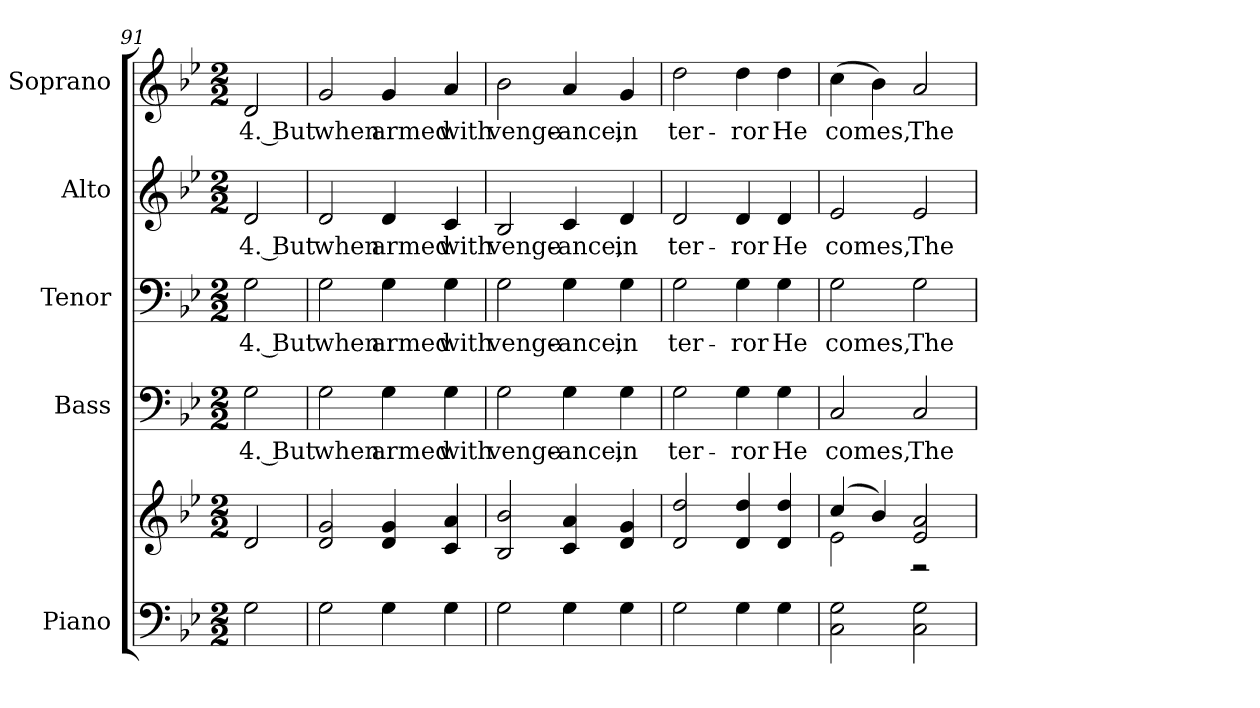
**kern	**kern	**kern	**text	**kern	**text	**kern	**text	**kern	**text
*part5	*part5	*part4	*part4	*part3	*part3	*part2	*part2	*part1	*part1
*staff6	*staff5	*staff4	*staff4	*staff3	*staff3	*staff2	*staff2	*staff1	*staff1
*I"Piano	*	*I"Bass	*	*I"Tenor	*	*I"Alto	*	*I"Soprano	*
*I'Pno.	*	*I'B.	*	*I'T.	*	*I'A.	*	*I'S.	*
!!LO:PB:g=z
*clefF4	*clefG2	*clefF4	*	*clefF4	*	*clefG2	*	*clefG2	*
*k[b-e-]	*k[b-e-]	*k[b-e-]	*	*k[b-e-]	*	*k[b-e-]	*	*k[b-e-]	*
*B-:	*B-:	*B-:	*	*B-:	*	*B-:	*	*B-:	*
*M2/2	*M2/2	*M2/2	*	*M2/2	*	*M2/2	*	*M2/2	*
=91	=91	=91	=91	=91	=91	=91	=91	=91	=91
!	!	!	!LO:LY:b:color=#000000	!	!	!	!	!	!
!	!	!	!	!	!LO:LY:b:color=#000000	!	!	!	!
!	!	!	!	!	!	!	!LO:LY:b:color=#000000	!	!
!	!	!	!	!	!	!	!	!	!LO:LY:b:color=#000000
2Gi\	2di/	2Gi\	4. But	2Gi\	4. But	2di/	4. But	2di/	4. But
=92	=92	=92	=92	=92	=92	=92	=92	=92	=92
!	!	!	!LO:LY:b:color=#000000	!	!	!	!	!	!
!	!	!	!	!	!LO:LY:b:color=#000000	!	!	!	!
!	!	!	!	!	!	!	!LO:LY:b:color=#000000	!	!
!	!	!	!	!	!	!	!	!	!LO:LY:b:color=#000000
2Gi\	2di/ 2gi	2Gi\	when	2Gi\	when	2di/	when	2gi/	when
!	!	!	!LO:LY:b:color=#000000	!	!	!	!	!	!
!	!	!	!	!	!LO:LY:b:color=#000000	!	!	!	!
!	!	!	!	!	!	!	!LO:LY:b:color=#000000	!	!
!	!	!	!	!	!	!	!	!	!LO:LY:b:color=#000000
4Gi\	4di/ 4gi	4Gi\	armed	4Gi\	armed	4di/	armed	4gi/	armed
!	!	!	!LO:LY:b:color=#000000	!	!	!	!	!	!
!	!	!	!	!	!LO:LY:b:color=#000000	!	!	!	!
!	!	!	!	!	!	!	!LO:LY:b:color=#000000	!	!
!	!	!	!	!	!	!	!	!	!LO:LY:b:color=#000000
4Gi\	4ci/ 4ai	4Gi\	with	4Gi\	with	4ci/	with	4ai/	with
!!LO:PB:g=z
=93	=93	=93	=93	=93	=93	=93	=93	=93	=93
!	!	!	!LO:LY:b:color=#000000	!	!	!	!	!	!
!	!	!	!	!	!LO:LY:b:color=#000000	!	!	!	!
!	!	!	!	!	!	!	!LO:LY:b:color=#000000	!	!
!	!	!	!	!	!	!	!	!	!LO:LY:b:color=#000000
2Gi\	2B-i/ 2b-i	2Gi\	venge-	2Gi\	venge-	2B-i/	venge-	2b-i\	venge-
!	!	!	!LO:LY:b:color=#000000	!	!	!	!	!	!
!	!	!	!	!	!LO:LY:b:color=#000000	!	!	!	!
!	!	!	!	!	!	!	!LO:LY:b:color=#000000	!	!
!	!	!	!	!	!	!	!	!	!LO:LY:b:color=#000000
4Gi\	4ci/ 4ai	4Gi\	-ance,	4Gi\	-ance,	4ci/	-ance,	4ai/	-ance,
!	!	!	!LO:LY:b:color=#000000	!	!	!	!	!	!
!	!	!	!	!	!LO:LY:b:color=#000000	!	!	!	!
!	!	!	!	!	!	!	!LO:LY:b:color=#000000	!	!
!	!	!	!	!	!	!	!	!	!LO:LY:b:color=#000000
4Gi\	4di/ 4gi	4Gi\	in	4Gi\	in	4di/	in	4gi/	in
=94	=94	=94	=94	=94	=94	=94	=94	=94	=94
!	!	!	!LO:LY:b:color=#000000	!	!	!	!	!	!
!	!	!	!	!	!LO:LY:b:color=#000000	!	!	!	!
!	!	!	!	!	!	!	!LO:LY:b:color=#000000	!	!
!	!	!	!	!	!	!	!	!	!LO:LY:b:color=#000000
2Gi\	2di/ 2ddi	2Gi\	ter-	2Gi\	ter-	2di/	ter-	2ddi\	ter-
!	!	!	!LO:LY:b:color=#000000	!	!	!	!	!	!
!	!	!	!	!	!LO:LY:b:color=#000000	!	!	!	!
!	!	!	!	!	!	!	!LO:LY:b:color=#000000	!	!
!	!	!	!	!	!	!	!	!	!LO:LY:b:color=#000000
4Gi\	4di/ 4ddi	4Gi\	-ror	4Gi\	-ror	4di/	-ror	4ddi\	-ror
!	!	!	!LO:LY:b:color=#000000	!	!	!	!	!	!
!	!	!	!	!	!LO:LY:b:color=#000000	!	!	!	!
!	!	!	!	!	!	!	!LO:LY:b:color=#000000	!	!
!	!	!	!	!	!	!	!	!	!LO:LY:b:color=#000000
4Gi\	4di/ 4ddi	4Gi\	He	4Gi\	He	4di/	He	4ddi\	He
!!LO:PB:g=z
=95	=95	=95	=95	=95	=95	=95	=95	=95	=95
*	*^	*	*	*	*	*	*	*	*
!	!	!	!	!LO:LY:b:color=#000000	!	!	!	!	!	!
!	!	!	!	!	!	!LO:LY:b:color=#000000	!	!	!	!
!	!	!	!	!	!	!	!	!LO:LY:b:color=#000000	!	!
!	!	!	!	!	!	!	!	!	!	!LO:LY:b:color=#000000
2Ci\ 2Gi	(4cci/	2e-i\	2Ci/	comes,	2Gi\	comes,	2e-i/	comes,	(4cci\	comes,
.	4b-i/)	.	.	.	.	.	.	.	4b-i\)	.
!	!	!	!	!LO:LY:b:color=#000000	!	!	!	!	!	!
!	!	!	!	!	!	!LO:LY:b:color=#000000	!	!	!	!
!	!	!	!	!	!	!	!	!LO:LY:b:color=#000000	!	!
!	!	!	!	!	!	!	!	!	!	!LO:LY:b:color=#000000
2Ci\ 2Gi	2e-i/ 2ai	2r	2Ci/	The	2Gi\	The	2e-i/	The	2ai/	The
*	*v	*v	*	*	*	*	*	*	*	*
=	=	=	=	=	=	=	=	=	=
*-	*-	*-	*-	*-	*-	*-	*-	*-	*-
